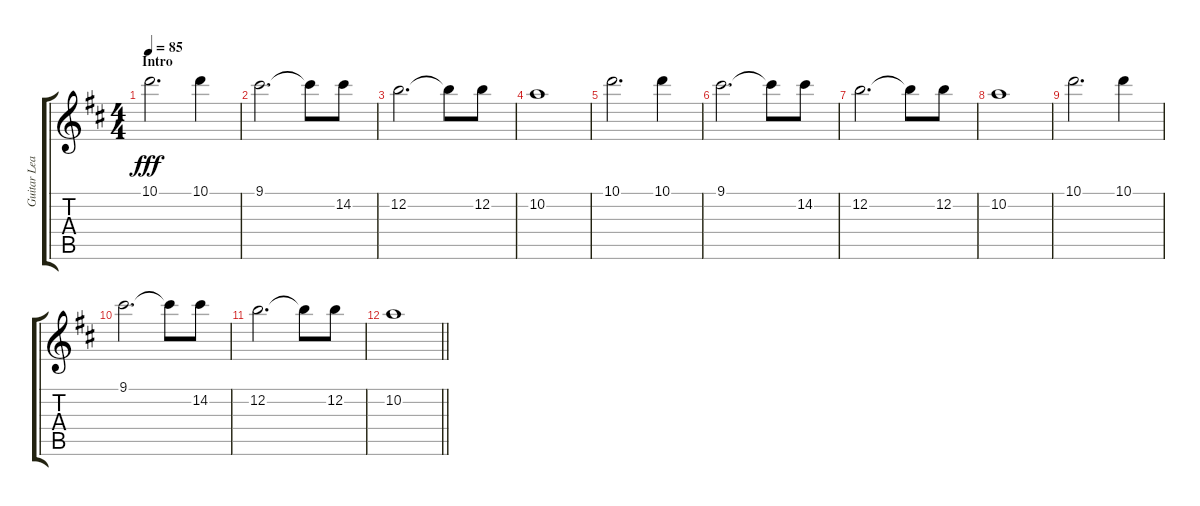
\track ("Guitar Lead " "Guitar Lea") {instrument acousticguitarsteel}
\staff {score tabs}
\tuning (E4 B3 G3 D3 A2 E2) {hide}
\ts (4 4)
\section ("" "Intro")
\tempo 85
\clef g2
\ks d
10.1.2{d dy fff} 10.1.4 |
9.1.2{d} 9.1{t}.8 14.2.8 |
12.2.2{d} 12.2{t}.8 12.2.8 |
10.2.1 |
10.1.2{d volume 9} 10.1.4 |
9.1.2{d} 9.1{t}.8 14.2.8 |
12.2.2{d} 12.2{t}.8 12.2.8 |
10.2.1 |
10.1.2{d volume 0} 10.1.4 |
9.1.2{d} 9.1{t}.8 14.2.8 |
12.2.2{d} 12.2{t}.8 12.2.8 |
\barLineRight lightlight
10.2.1
